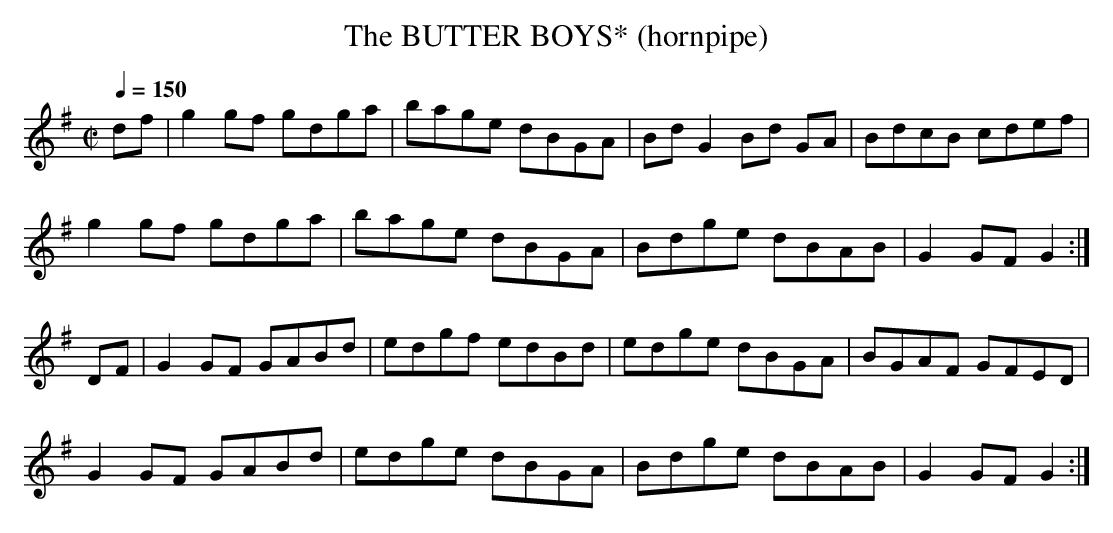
X:1
T:BUTTER BOYS* (hornpipe), The
Q:1/4=150
L:1/8
M:C|
K:G
df|g2gf gdga|bage dBGA|Bd G2 Bd GA|BdcB cdef|
g2gf gdga|bage dBGA|Bdge dBAB|G2 GF G2:|
DF|G2GF GABd|edgf edBd|edge dBGA|BGAF GFED|
G2GF GABd|edge dBGA|Bdge dBAB|G2 GF G2:|
